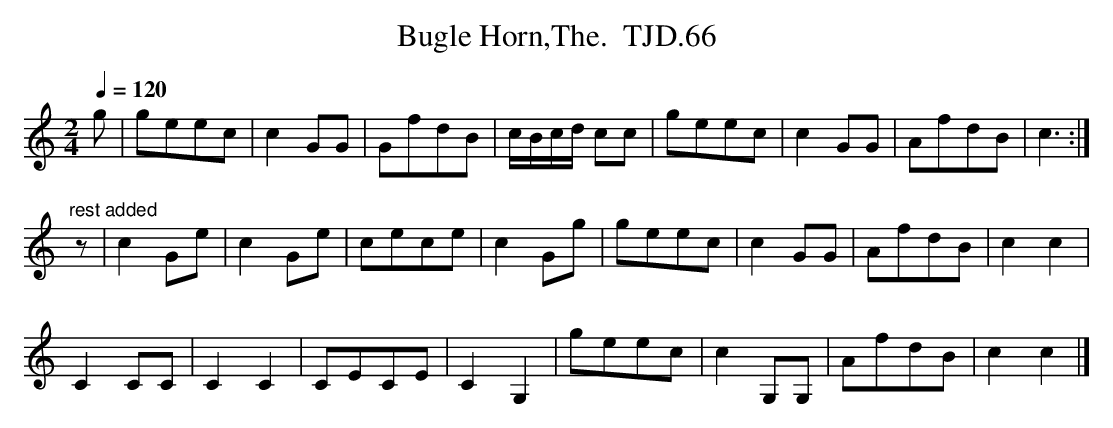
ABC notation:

X:1
T:Bugle Horn,The.  TJD.66
L:1/8
M:2/4
Q:1/4=120
K:C
g|geec|c2GG|GfdB|c/B/c/d/ cc|geec|c2GG|AfdB|c3:|!
"rest added"z|c2Ge|c2Ge|cece|c2Gg|geec|c2GG|AfdB|c2c2|!
C2CC|C2C2|CECE|C2G,2|geec|c2G,G,|AfdB|c2c2|]
